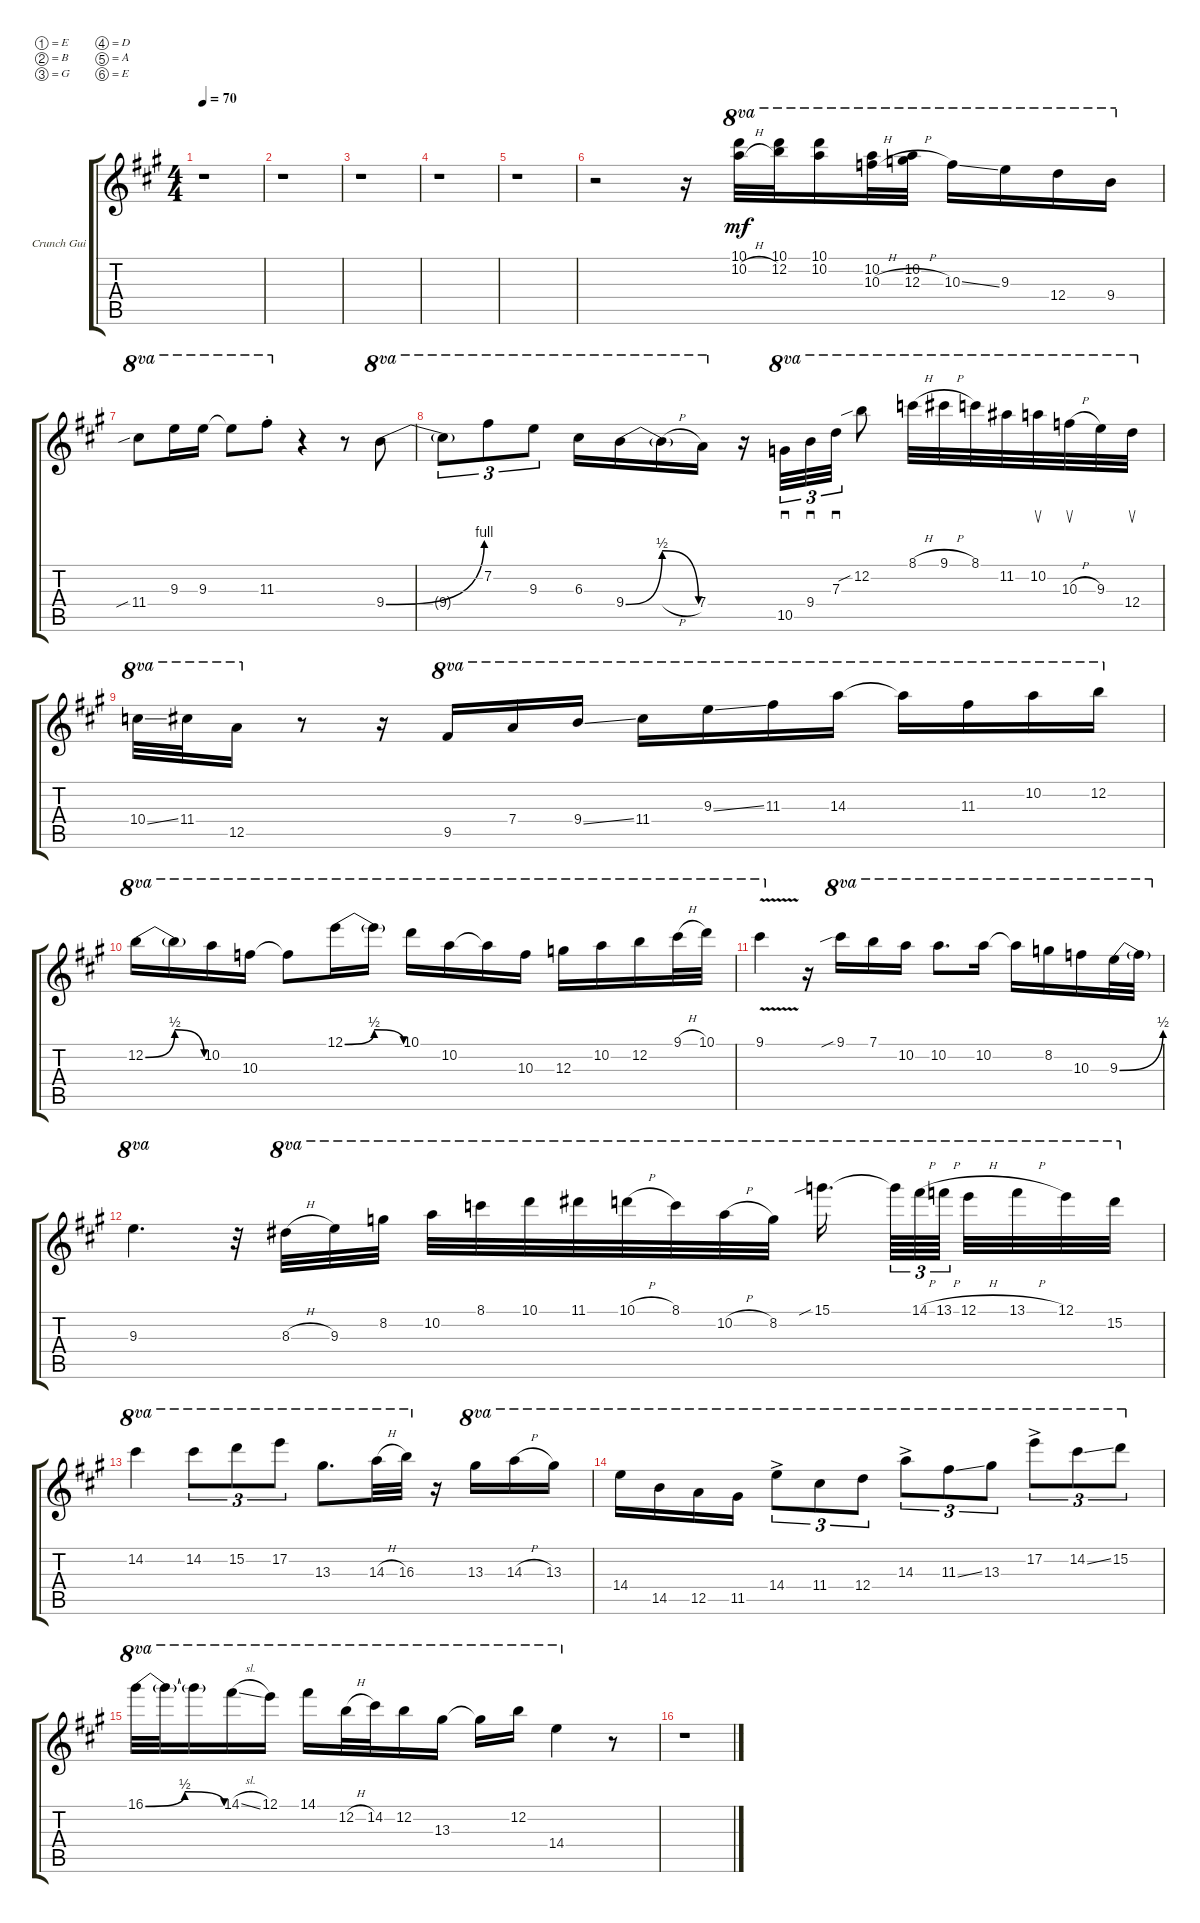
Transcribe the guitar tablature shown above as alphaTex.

\bracketExtendMode groupsimilarinstruments
\firstSystemTrackNameOrientation horizontal
\otherSystemsTrackNameOrientation horizontal
\track ("Crunch Guitar" "Crunch Gui") {instrument electricguitarclean}
\staff {score tabs}
\tuning (E5 B4 G4 D4 A3 E3)
\ts (4 4)
\tempo 70
\clef g2
\ks a
r.1{dy mf} |
r.1 |
r.1 |
r.1 |
r.1 |
r.2 r.16 (10.1 10.2{h}).32{ot 8va} (10.1 12.2).32{ot 8va} (10.1 10.2).16{ot 8va} (10.3{h} 10.2).32{ot 8va} (10.2 12.3{h}).32{ot 8va} 10.3{ss}.16{ot 8va} 9.3.16{ot 8va} 12.4.16{ot 8va} 9.4.16{ot 8va} |
11.4{sib}.8{ot 8va} 9.3.16{ot 8va} 9.3.16{ot 8va} 9.3{t}.8{ot 8va} 11.3{st}.8{ot 8va} r.4 r.8 9.4{be (bend 0 0 15 4)}.8{ot 8va} |
9.4{t}.8{tu (3 2) ot 8va} 7.2.8{tu (3 2) ot 8va} 9.3.8{tu (3 2) ot 8va} 6.3.16{ot 8va} 9.4{be (bendrelease 0 0 10.799999999999999 2 20.4 2 30 0)}.16{ot 8va} 9.4{h t}.16{ot 8va} 7.4.16{ot 8va} r.16 10.5.32{sd tu (3 2) ot 8va} 9.4.32{sd tu (3 2) ot 8va} 7.3.32{sd tu (3 2) ot 8va} 12.2{sib}.8{ot 8va} 8.1{h}.32{ot 8va} 9.1{h}.32{ot 8va} 8.1.32{ot 8va} 11.2.32{ot 8va} 10.2.32{su ot 8va} 10.3{h}.32{su ot 8va} 9.3.32{ot 8va} 12.4.32{su ot 8va} |
10.4{ss}.32{ot 8va} 11.4.32{ot 8va} 12.5.16{ot 8va} r.8 r.16 9.5.16{ot 8va} 7.4.16{ot 8va} 9.4{ss}.16{ot 8va} 11.4.16{ot 8va} 9.3{ss}.16{ot 8va} 11.3.16{ot 8va} 14.3.16{ot 8va} 14.3{t}.16{ot 8va} 11.3.16{ot 8va} 10.2.16{ot 8va} 12.2.16{ot 8va} |
12.2{be (bendrelease 0 0 10.2 2 20.4 2 30 0)}.16{ot 8va} 12.2{t}.16{ot 8va} 10.2.16{ot 8va} 10.3.16{ot 8va} 10.3{t}.8{ot 8va} 12.1{be (bendrelease 0 0 10.2 2 20.4 2 30 0)}.16{ot 8va} 12.1{t}.16{ot 8va} 10.1.16{ot 8va} 10.2.16{ot 8va} 10.2{t}.16{ot 8va} 10.3.16{ot 8va} 12.3.16{ot 8va} 10.2.16{ot 8va} 12.2.16{ot 8va} 9.1{h}.32{ot 8va} 10.1.32{ot 8va} |
9.1{v}.4{ot 8va} r.16 9.1{sib}.16{ot 8va} 7.1.16{ot 8va} 10.2.16{ot 8va} 10.2.8{d ot 8va} 10.2.16{ot 8va} 10.2{t}.16{ot 8va} 8.2.16{ot 8va} 10.3.16{ot 8va} 9.3{be (bend 0 0 14.399999999999999 2)}.32{ot 8va} 9.3{t}.32{ot 8va} |
9.3.4{d ot 8va} r.32 8.3{h}.32{ot 8va} 9.3.32{ot 8va} 8.2.32{ot 8va} 10.2.32{ot 8va} 8.1.32{ot 8va} 10.1.32{ot 8va} 11.1.32{ot 8va} 10.1{h}.32{ot 8va} 8.1.32{ot 8va} 10.2{h}.32{ot 8va} 8.2.32{ot 8va} 15.1{sib}.16{d ot 8va} 15.1{t}.64{tu (3 2) ot 8va} 14.1{h}.64{tu (3 2) ot 8va} 13.1{h}.64{tu (3 2) ot 8va} 12.1{h}.32{ot 8va} 13.1{h}.32{ot 8va} 12.1.32{ot 8va} 15.2.32{ot 8va} |
14.2.4{ot 8va} 14.2.8{tu (3 2) ot 8va} 15.2.8{tu (3 2) ot 8va} 17.2.8{tu (3 2) ot 8va} 13.3.8{d ot 8va} 14.3{h}.32{ot 8va} 16.3.32{ot 8va} r.16 13.3.16{ot 8va} 14.3{h}.16{ot 8va} 13.3.16{ot 8va} |
14.4.16{ot 8va} 14.5.16{ot 8va} 12.5.16{ot 8va} 11.5.16{ot 8va} 14.4{ac}.8{tu (3 2) ot 8va} 11.4.8{tu (3 2) ot 8va} 12.4.8{tu (3 2) ot 8va} 14.3{ac}.8{tu (3 2) ot 8va} 11.3{ss}.8{tu (3 2) ot 8va} 13.3.8{tu (3 2) ot 8va} 17.2{ac}.8{tu (3 2) ot 8va} 14.2{ss}.8{tu (3 2) ot 8va} 15.2.8{tu (3 2) ot 8va} |
16.1{be (bendrelease 0 0 10.2 2 20.4 2 30 0)}.32{ot 8va} 16.1{t}.32{ot 8va} 16.1{t}.16{ot 8va} 14.1{sl}.16{ot 8va} 12.1.16{ot 8va} 14.1.16{ot 8va} 12.2{h}.32{ot 8va} 14.2.32{ot 8va} 12.2.16{ot 8va} 13.3.16{ot 8va} 13.3{t}.16{ot 8va} 12.2.16{ot 8va} 14.4.4{ot 8va} r.8 |
r.1
